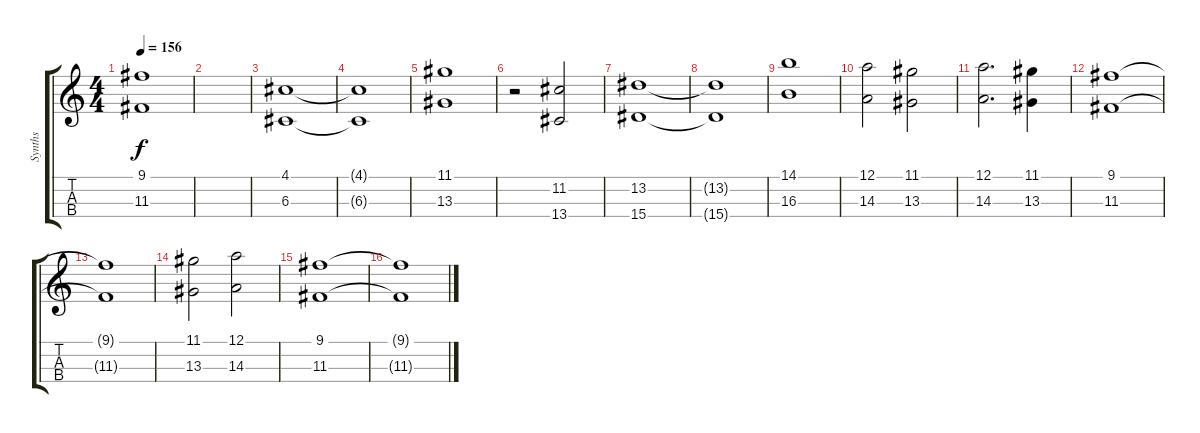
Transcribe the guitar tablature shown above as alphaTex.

\track ("Synths" "Synths") {instrument lead6voice}
\staff {score tabs}
\tuning (A4 D4 G3 C3) {hide}
\ts (4 4)
\tempo 156
\clef g2
\ks c
(9.1 11.3).1{dy f} |
|
(4.1 6.3).1 |
(4.1{t} 6.3{t}).1 |
(11.1 13.3).1 |
r.2 (11.2 13.4).2 |
(13.2 15.4).1 |
(13.2{t} 15.4{t}).1 |
(14.1 16.3).1 |
(12.1 14.3).2 (11.1 13.3).2 |
(12.1 14.3).2{d} (11.1 13.3).4 |
(9.1 11.3).1 |
(9.1{t} 11.3{t}).1 |
(11.1 13.3).2 (12.1 14.3).2 |
(9.1 11.3).1 |
(9.1{t} 11.3{t}).1
